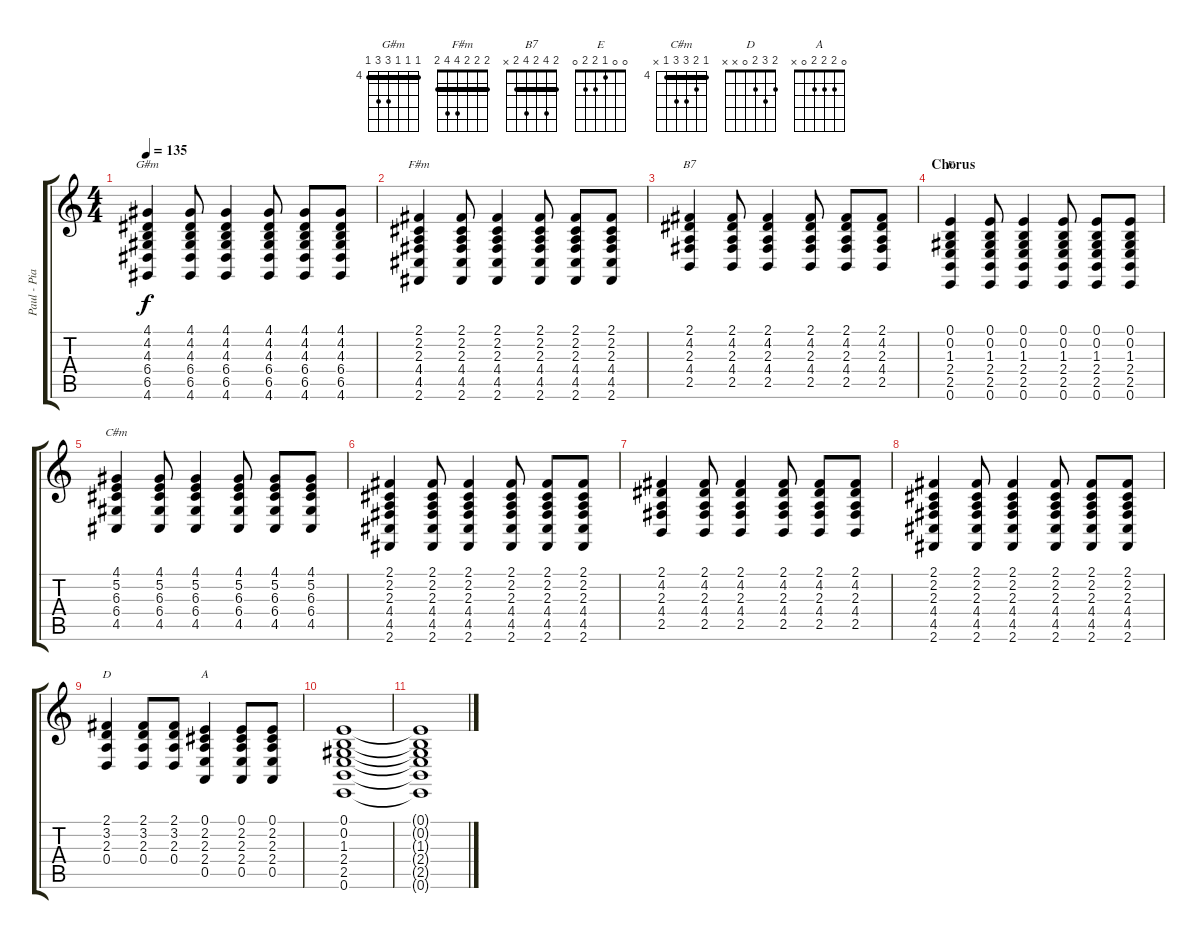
\track ("Paul - Piano" "Paul - Pia") {instrument brightacousticpiano}
\staff {score tabs}
\tuning (E4 B3 G3 D3 A2 E2) {hide}
\chord ("G#m" 4 4 4 6 6 4) {firstfret 4 barre 4}
\chord ("F#m" 2 2 2 4 4 2) {barre 2}
\chord ("B7" 2 4 2 4 2 x) {barre 2}
\chord ("E" 0 0 1 2 2 0)
\chord ("C#m" 4 5 6 6 4 x) {firstfret 4 barre 4}
\chord ("D" 2 3 2 0 x x)
\chord ("A" 0 2 2 2 0 x)
\ts (4 4)
\tempo 135
\clef g2
\ks c
(4.1 4.2 4.3 6.4 6.5 4.6).4{ch "G#m" dy f} (4.1 4.2 4.3 6.4 6.5 4.6).8 (4.1 4.2 4.3 6.4 6.5 4.6).4 (4.1 4.2 4.3 6.4 6.5 4.6).8 (4.1 4.2 4.3 6.4 6.5 4.6).8 (4.1 4.2 4.3 6.4 6.5 4.6).8 |
(2.1 2.2 2.3 4.4 4.5 2.6).4{ch "F#m"} (2.1 2.2 2.3 4.4 4.5 2.6).8 (2.1 2.2 2.3 4.4 4.5 2.6).4 (2.1 2.2 2.3 4.4 4.5 2.6).8 (2.1 2.2 2.3 4.4 4.5 2.6).8 (2.1 2.2 2.3 4.4 4.5 2.6).8 |
(2.1 4.2 2.3 4.4 2.5).4{ch "B7"} (2.1 4.2 2.3 4.4 2.5).8 (2.1 4.2 2.3 4.4 2.5).4 (2.1 4.2 2.3 4.4 2.5).8 (2.1 4.2 2.3 4.4 2.5).8 (2.1 4.2 2.3 4.4 2.5).8 |
\section ("" "Chorus")
(0.1 0.2 1.3 2.4 2.5 0.6).4{ch "E"} (0.1 0.2 1.3 2.4 2.5 0.6).8 (0.1 0.2 1.3 2.4 2.5 0.6).4 (0.1 0.2 1.3 2.4 2.5 0.6).8 (0.1 0.2 1.3 2.4 2.5 0.6).8 (0.1 0.2 1.3 2.4 2.5 0.6).8 |
(4.1 5.2 6.3 6.4 4.5).4{ch "C#m"} (4.1 5.2 6.3 6.4 4.5).8 (4.1 5.2 6.3 6.4 4.5).4 (4.1 5.2 6.3 6.4 4.5).8 (4.1 5.2 6.3 6.4 4.5).8 (4.1 5.2 6.3 6.4 4.5).8 |
(2.1 2.2 2.3 4.4 4.5 2.6).4 (2.1 2.2 2.3 4.4 4.5 2.6).8 (2.1 2.2 2.3 4.4 4.5 2.6).4 (2.1 2.2 2.3 4.4 4.5 2.6).8 (2.1 2.2 2.3 4.4 4.5 2.6).8 (2.1 2.2 2.3 4.4 4.5 2.6).8 |
(2.1 4.2 2.3 4.4 2.5).4 (2.1 4.2 2.3 4.4 2.5).8 (2.1 4.2 2.3 4.4 2.5).4 (2.1 4.2 2.3 4.4 2.5).8 (2.1 4.2 2.3 4.4 2.5).8 (2.1 4.2 2.3 4.4 2.5).8 |
(2.1 2.2 2.3 4.4 4.5 2.6).4 (2.1 2.2 2.3 4.4 4.5 2.6).8 (2.1 2.2 2.3 4.4 4.5 2.6).4 (2.1 2.2 2.3 4.4 4.5 2.6).8 (2.1 2.2 2.3 4.4 4.5 2.6).8 (2.1 2.2 2.3 4.4 4.5 2.6).8 |
(2.1 3.2 2.3 0.4).4{ch "D"} (2.1 3.2 2.3 0.4).8 (2.1 3.2 2.3 0.4).8 (0.1 2.2 2.3 2.4 0.5).4{ch "A"} (0.1 2.2 2.3 2.4 0.5).8 (0.1 2.2 2.3 2.4 0.5).8 |
(0.1 0.2 1.3 2.4 2.5 0.6).1 |
(0.1{t} 0.2{t} 1.3{t} 2.4{t} 2.5{t} 0.6{t}).1
